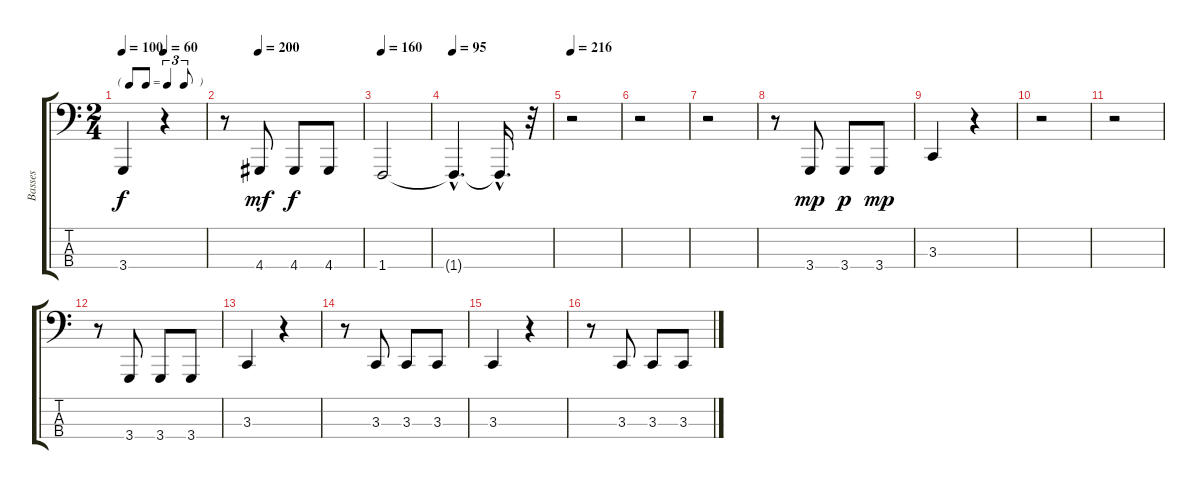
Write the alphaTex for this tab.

\track ("Basses" "Basses") {instrument stringensemble1}
\staff {score tabs}
\tuning (G2 D2 A1 E1) {hide}
\ts (2 4)
\tf triplet8th
\tempo 100
\tempo (60 0.5)
\clef f4
\ks c
3.4.4{dy f} r.4 |
\tempo (200 0.25)
r.8 4.4.8{dy mf} 4.4.8{dy f} 4.4.8 |
\tempo 160
1.4.2 |
\tempo 95
1.4{hac t}.4{d} 1.4{hac t}.16{d} r.32 |
\tempo 216
r.2 |
r.2 |
r.2 |
r.8 3.4.8{dy mp} 3.4.8{dy p} 3.4.8{dy mp} |
3.3.4 r.4 |
r.2 |
r.2 |
r.8 3.4.8 3.4.8 3.4.8 |
3.3.4 r.4 |
r.8 3.3.8 3.3.8 3.3.8 |
3.3.4 r.4 |
r.8 3.3.8 3.3.8 3.3.8
